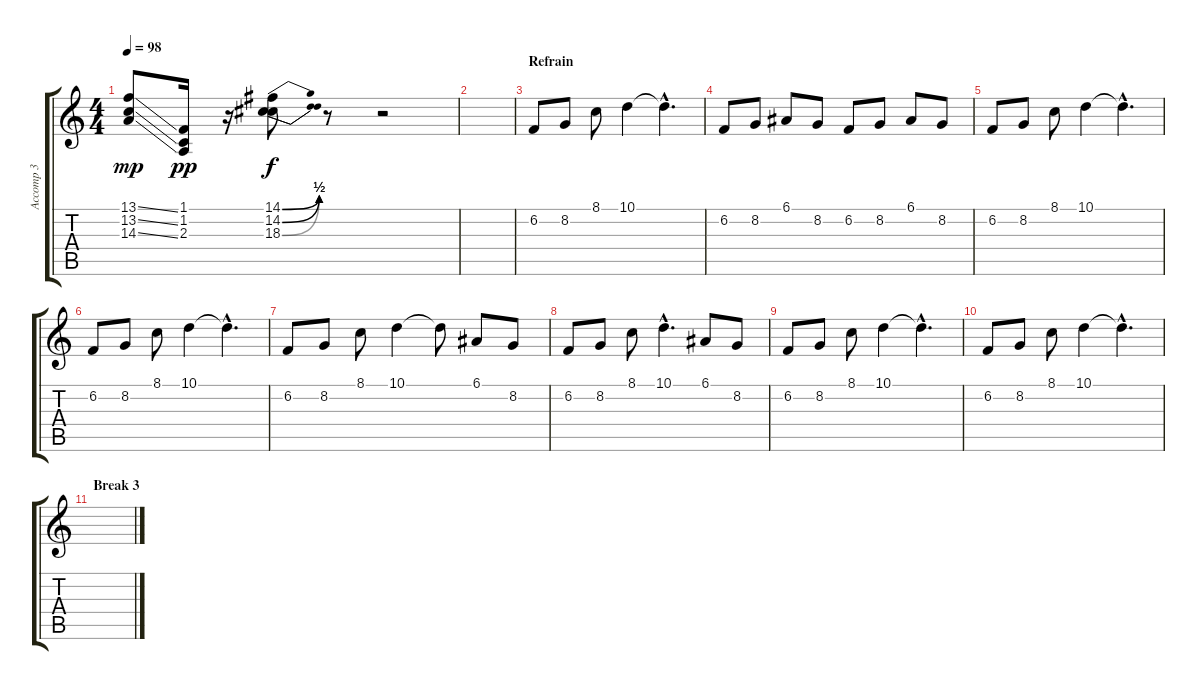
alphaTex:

\track ("Accomp 3" "Accomp 3") {instrument whistle}
\staff {score tabs}
\tuning (E4 B3 G3 D3 A2 E2) {hide}
\ts (4 4)
\tempo 98
\clef g2
\ks c
(13.1{ss} 13.2{ss} 14.3{ss}).8{dy mp} (1.1 1.2 2.3).16{dy pp} r.16 (14.1{be (bend 0 0 60 2)} 14.2{be (bend 0 0 60 2)} 18.3{be (bend 0 0 60 2)}).8{dy f} r.8 r.2 |
|
\section ("" "Refrain")
6.2.8{volume 6 balance 5 instrument whistle} 8.2.8 8.1.8 10.1.4 10.1{hac t}.4{d} |
6.2.8 8.2.8 6.1.8 8.2.8 6.2.8 8.2.8 6.1.8 8.2.8 |
6.2.8 8.2.8 8.1.8 10.1.4 10.1{hac t}.4{d} |
6.2.8 8.2.8 8.1.8 10.1.4 10.1{hac t}.4{d} |
6.2.8 8.2.8 8.1.8 10.1.4 10.1{t}.8 6.1.8 8.2.8 |
6.2.8 8.2.8 8.1.8 10.1{hac}.4{d} 6.1.8 8.2.8 |
6.2.8 8.2.8 8.1.8 10.1.4 10.1{hac t}.4{d} |
6.2.8 8.2.8 8.1.8 10.1.4 10.1{hac t}.4{d} |
\section ("" "Break 3")
